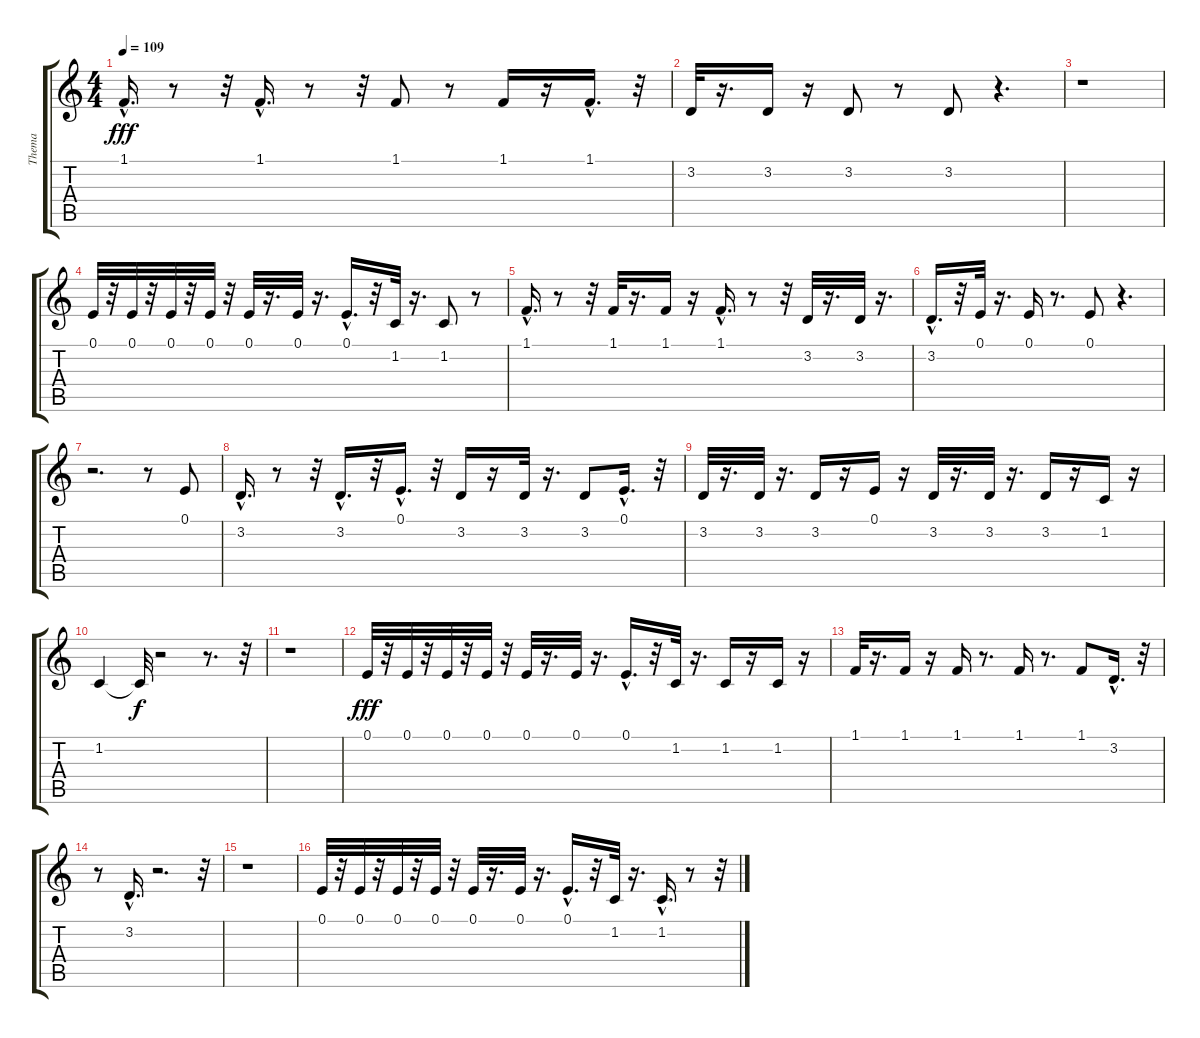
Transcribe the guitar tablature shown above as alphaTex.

\track ("Thema" "Thema") {instrument lead2sawtooth}
\staff {score tabs}
\tuning (E4 B3 G3 D3 A2 E2) {hide}
\ts (4 4)
\tempo 109
\clef g2
\ks c
1.1{hac}.16{d dy fff} r.8 r.32 1.1{hac}.16{d} r.8 r.32 1.1.8 r.8 1.1.16 r.16 1.1{hac}.16{d} r.32 |
3.2.32 r.16{d} 3.2.16 r.16 3.2.8 r.8 3.2.8 r.4{d} |
r.1 |
0.1.32 r.32 0.1.32 r.32 0.1.32 r.32 0.1.32 r.32 0.1.32 r.16{d} 0.1.32 r.16{d} 0.1{hac}.16{d} r.32 1.2.32 r.16{d} 1.2.8 r.8 |
1.1{hac}.16{d} r.8 r.32 1.1.32 r.16{d} 1.1.16 r.16 1.1{hac}.16{d} r.8 r.32 3.2.32 r.16{d} 3.2.32 r.16{d} |
3.2{hac}.16{d} r.32 0.1.32 r.16{d} 0.1.16 r.8{d} 0.1.8 r.4{d} |
r.2{d} r.8 0.1.8 |
3.2{hac}.16{d} r.8 r.32 3.2{hac}.16{d} r.32 0.1{hac}.16{d} r.32 3.2.16 r.16 3.2.32 r.16{d} 3.2.8 0.1{hac}.16{d} r.32 |
3.2.32 r.16{d} 3.2.32 r.16{d} 3.2.16 r.16 0.1.16 r.16 3.2.32 r.16{d} 3.2.32 r.16{d} 3.2.16 r.16 1.2.16 r.16 |
1.2.4 1.2{t}.32{dy f} r.2 r.8{d} r.32 |
r.1 |
0.1.32{dy fff} r.32 0.1.32 r.32 0.1.32 r.32 0.1.32 r.32 0.1.32 r.16{d} 0.1.32 r.16{d} 0.1{hac}.16{d} r.32 1.2.32 r.16{d} 1.2.16 r.16 1.2.16 r.16 |
1.1.32 r.16{d} 1.1.16 r.16 1.1.16 r.8{d} 1.1.16 r.8{d} 1.1.8 3.2{hac}.16{d} r.32 |
r.8 3.2{hac}.16{d} r.2{d} r.32 |
r.1 |
0.1.32 r.32 0.1.32 r.32 0.1.32 r.32 0.1.32 r.32 0.1.32 r.16{d} 0.1.32 r.16{d} 0.1{hac}.16{d} r.32 1.2.32 r.16{d} 1.2{hac}.16{d} r.8 r.32
